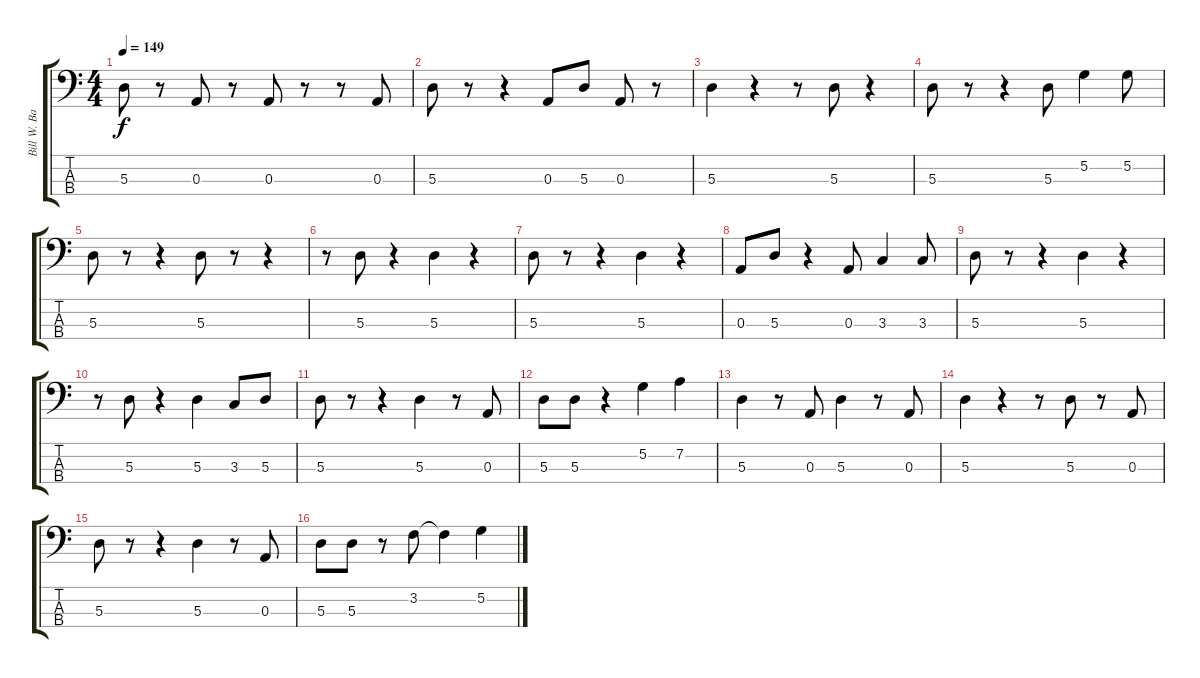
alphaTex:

\track ("Bill W. Bass" "Bill W. Ba") {instrument electricbassfinger}
\staff {score tabs}
\tuning (G2 D2 A1 E1) {hide}
\ts (4 4)
\tempo 149
\clef f4
\ks c
5.3.8{dy f} r.8 0.3.8 r.8 0.3.8 r.8 r.8 0.3.8 |
5.3.8 r.8 r.4 0.3.8 5.3.8 0.3.8 r.8 |
5.3.4 r.4 r.8 5.3.8 r.4 |
5.3.8 r.8 r.4 5.3.8 5.2.4 5.2.8 |
5.3.8 r.8 r.4 5.3.8 r.8 r.4 |
r.8 5.3.8 r.4 5.3.4 r.4 |
5.3.8 r.8 r.4 5.3.4 r.4 |
0.3.8 5.3.8 r.4 0.3.8 3.3.4 3.3.8 |
5.3.8 r.8 r.4 5.3.4 r.4 |
r.8 5.3.8 r.4 5.3.4 3.3.8 5.3.8 |
5.3.8 r.8 r.4 5.3.4 r.8 0.3.8 |
5.3.8 5.3.8 r.4 5.2.4 7.2.4 |
5.3.4 r.8 0.3.8 5.3.4 r.8 0.3.8 |
5.3.4 r.4 r.8 5.3.8 r.8 0.3.8 |
5.3.8 r.8 r.4 5.3.4 r.8 0.3.8 |
5.3.8 5.3.8 r.8 3.2.8 3.2{t}.4 5.2.4
